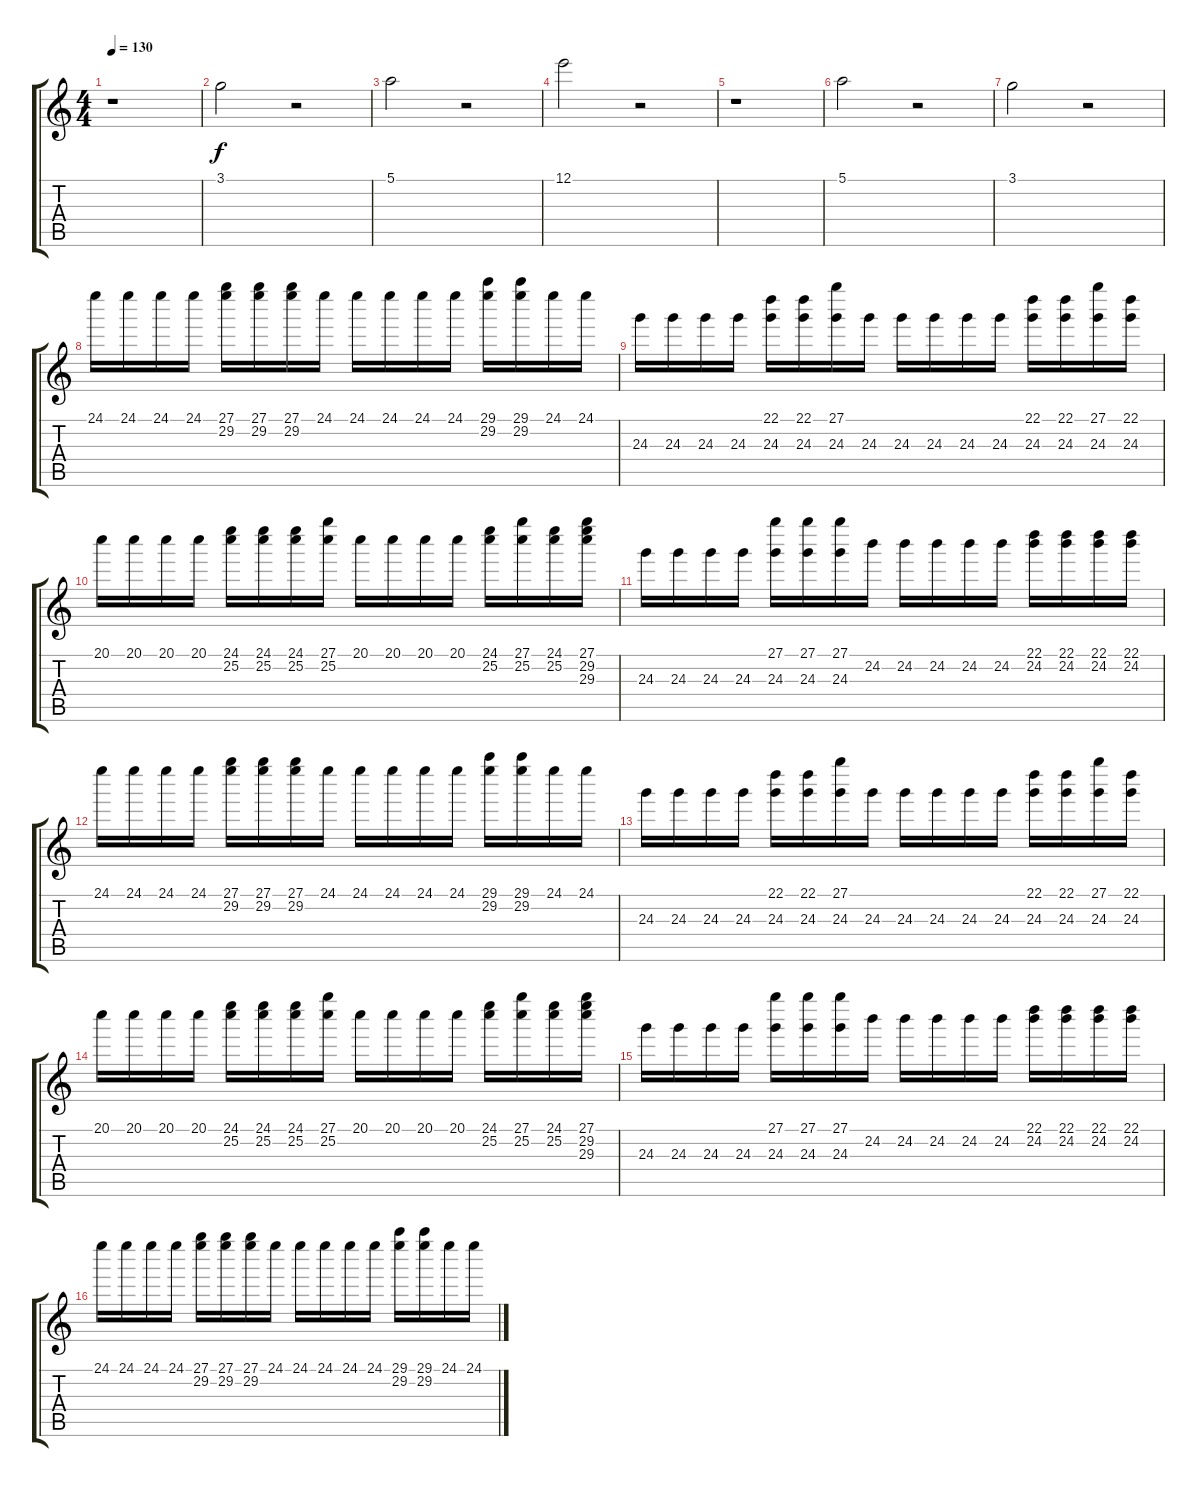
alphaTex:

\track "" {instrument distortionguitar}
\staff {score tabs}
\tuning (E4 B3 G3 D3 A2 E2) {hide}
\ts (4 4)
\tempo 130
\clef g2
\ks c
r.1{dy f} |
3.1.2 r.2 |
5.1.2 r.2 |
12.1.2 r.2 |
r.1 |
5.1.2 r.2 |
3.1.2 r.2 |
24.1.16 24.1.16 24.1.16 24.1.16 (27.1 29.2).16 (27.1 29.2).16 (27.1 29.2).16 24.1.16 24.1.16 24.1.16 24.1.16 24.1.16 (29.1 29.2).16 (29.1 29.2).16 24.1.16 24.1.16 |
24.3.16 24.3.16 24.3.16 24.3.16 (22.1 24.3).16 (22.1 24.3).16 (27.1 24.3).16 24.3.16 24.3.16 24.3.16 24.3.16 24.3.16 (22.1 24.3).16 (22.1 24.3).16 (27.1 24.3).16 (22.1 24.3).16 |
20.1.16 20.1.16 20.1.16 20.1.16 (24.1 25.2).16 (24.1 25.2).16 (24.1 25.2).16 (27.1 25.2).16 20.1.16 20.1.16 20.1.16 20.1.16 (24.1 25.2).16 (27.1 25.2).16 (24.1 25.2).16 (27.1 29.2 29.3).16 |
24.3.16 24.3.16 24.3.16 24.3.16 (27.1 24.3).16 (27.1 24.3).16 (27.1 24.3).16 24.2.16 24.2.16 24.2.16 24.2.16 24.2.16 (22.1 24.2).16 (22.1 24.2).16 (22.1 24.2).16 (22.1 24.2).16 |
24.1.16 24.1.16 24.1.16 24.1.16 (27.1 29.2).16 (27.1 29.2).16 (27.1 29.2).16 24.1.16 24.1.16 24.1.16 24.1.16 24.1.16 (29.1 29.2).16 (29.1 29.2).16 24.1.16 24.1.16 |
24.3.16 24.3.16 24.3.16 24.3.16 (22.1 24.3).16 (22.1 24.3).16 (27.1 24.3).16 24.3.16 24.3.16 24.3.16 24.3.16 24.3.16 (22.1 24.3).16 (22.1 24.3).16 (27.1 24.3).16 (22.1 24.3).16 |
20.1.16 20.1.16 20.1.16 20.1.16 (24.1 25.2).16 (24.1 25.2).16 (24.1 25.2).16 (27.1 25.2).16 20.1.16 20.1.16 20.1.16 20.1.16 (24.1 25.2).16 (27.1 25.2).16 (24.1 25.2).16 (27.1 29.2 29.3).16 |
24.3.16 24.3.16 24.3.16 24.3.16 (27.1 24.3).16 (27.1 24.3).16 (27.1 24.3).16 24.2.16 24.2.16 24.2.16 24.2.16 24.2.16 (22.1 24.2).16 (22.1 24.2).16 (22.1 24.2).16 (22.1 24.2).16 |
24.1.16 24.1.16 24.1.16 24.1.16 (27.1 29.2).16 (27.1 29.2).16 (27.1 29.2).16 24.1.16 24.1.16 24.1.16 24.1.16 24.1.16 (29.1 29.2).16 (29.1 29.2).16 24.1.16 24.1.16
